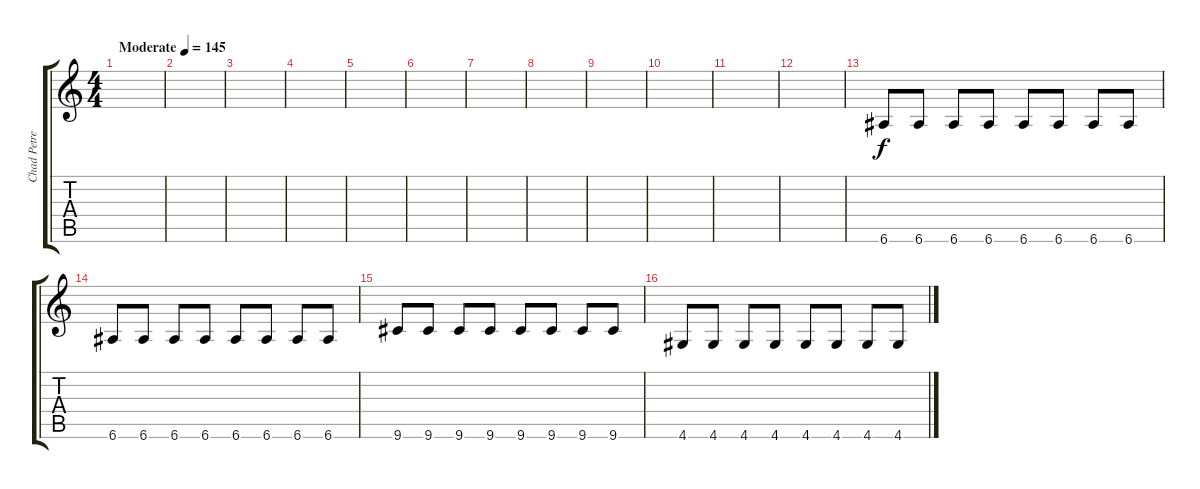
\track ("Chad Petree" "Chad Petre") {instrument electricguitarmuted}
\staff {score tabs}
\tuning (E4 B3 G3 D3 A2 E2) {hide}
\ts (4 4)
\tempo (145 "Moderate")
\clef g2
\ks c
|
|
|
|
|
|
|
|
|
|
|
|
6.6.8 6.6.8 6.6.8 6.6.8 6.6.8 6.6.8 6.6.8 6.6.8 |
6.6.8 6.6.8 6.6.8 6.6.8 6.6.8 6.6.8 6.6.8 6.6.8 |
9.6.8 9.6.8 9.6.8 9.6.8 9.6.8 9.6.8 9.6.8 9.6.8 |
4.6.8 4.6.8 4.6.8 4.6.8 4.6.8 4.6.8 4.6.8 4.6.8
